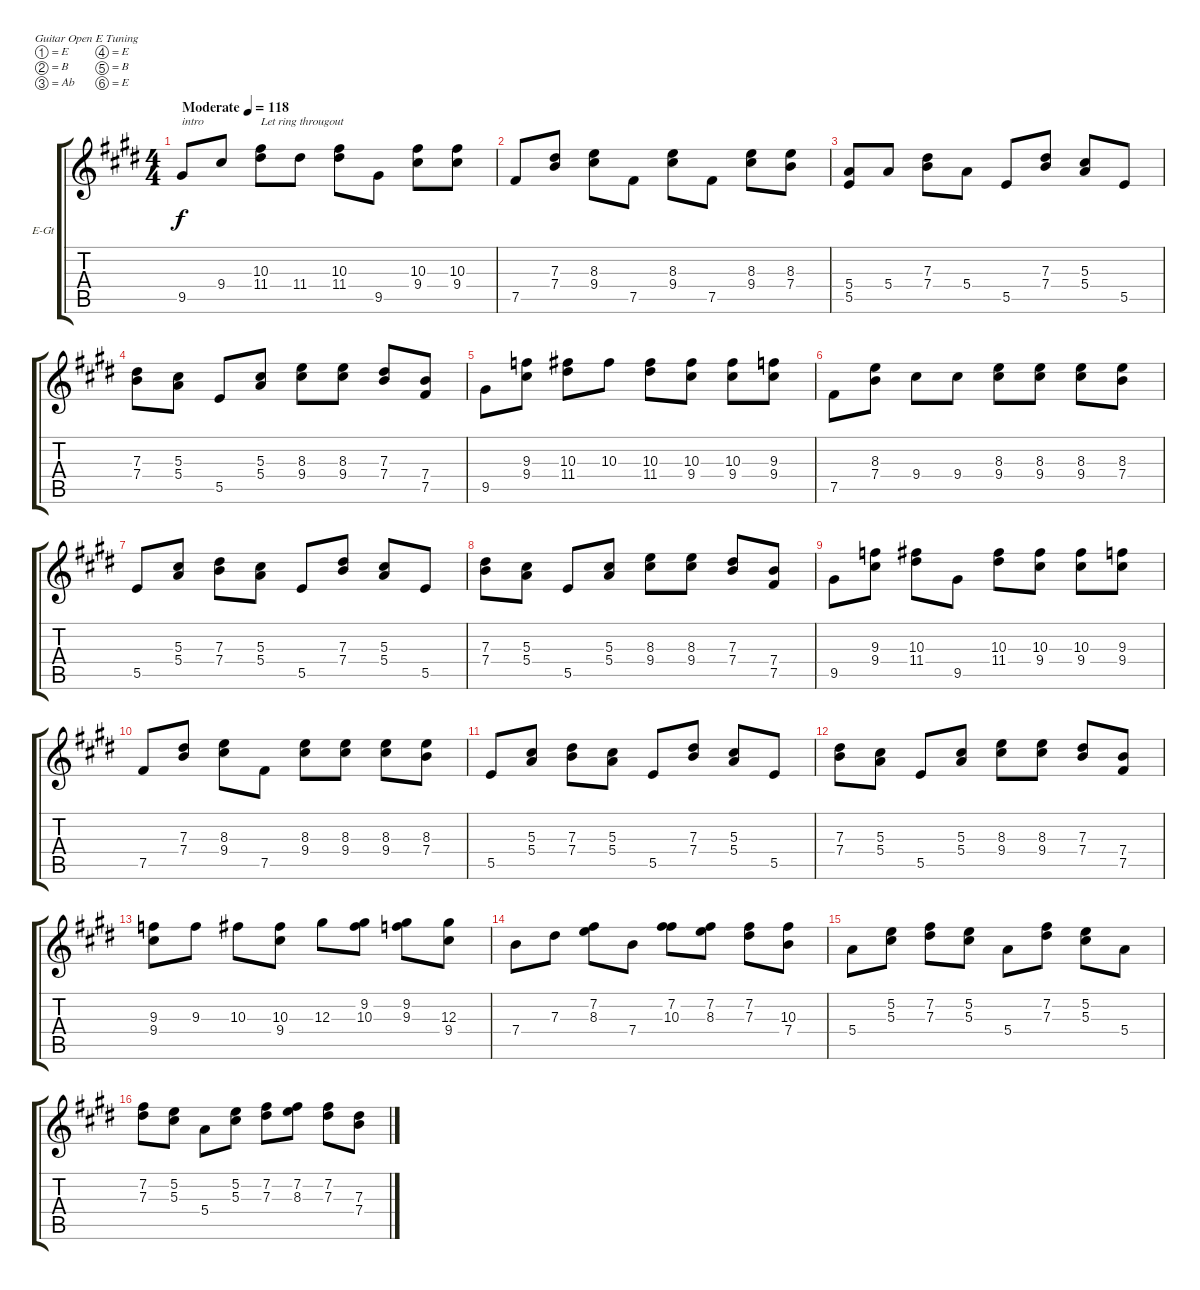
\bracketExtendMode groupsimilarinstruments
\firstSystemTrackNameOrientation horizontal
\otherSystemsTrackNameOrientation horizontal
\track ("Rythm (Dbl Track)" "E-Gt") {instrument electricguitarjazz}
\staff {score tabs}
\tuning (E4 B3 Ab3 E3 B2 E2)
\ts (4 4)
\beaming (8 2 2 2 2)
\tempo (118 "Moderate")
\clef g2
\ks e
9.5.8{txt "intro" dy f instrument electricguitarjazz} 9.4.8 (10.3 11.4).8{txt "Let ring througout"} 11.4.8 (10.3 11.4).8 9.5.8 (10.3 9.4).8 (10.3 9.4).8 |
7.5.8 (7.3 7.4).8 (8.3 9.4).8 7.5.8 (8.3 9.4).8 7.5.8 (8.3 9.4).8 (8.3 7.4).8 |
(5.4 5.5).8 5.4.8 (7.3 7.4).8 5.4.8 5.5.8 (7.3 7.4).8 (5.3 5.4).8 5.5.8 |
(7.3 7.4).8 (5.3 5.4).8 5.5.8 (5.3 5.4).8 (8.3 9.4).8 (8.3 9.4).8 (7.3 7.4).8 (7.4 7.5).8 |
9.5.8 (9.3 9.4).8 (10.3 11.4).8 10.3.8 (10.3 11.4).8 (10.3 9.4).8 (10.3 9.4).8 (9.3 9.4).8 |
7.5.8 (8.3 7.4).8 9.4.8 9.4.8 (8.3 9.4).8 (8.3 9.4).8 (8.3 9.4).8 (8.3 7.4).8 |
5.5.8 (5.3 5.4).8 (7.3 7.4).8 (5.3 5.4).8 5.5.8 (7.3 7.4).8 (5.3 5.4).8 5.5.8 |
(7.3 7.4).8 (5.3 5.4).8 5.5.8 (5.3 5.4).8 (8.3 9.4).8 (8.3 9.4).8 (7.3 7.4).8 (7.4 7.5).8 |
9.5.8 (9.3 9.4).8 (10.3 11.4).8 9.5.8 (10.3 11.4).8 (10.3 9.4).8 (10.3 9.4).8 (9.3 9.4).8 |
7.5.8 (7.3 7.4).8 (8.3 9.4).8 7.5.8 (8.3 9.4).8 (8.3 9.4).8 (8.3 9.4).8 (8.3 7.4).8 |
5.5.8 (5.3 5.4).8 (7.3 7.4).8 (5.3 5.4).8 5.5.8 (7.3 7.4).8 (5.3 5.4).8 5.5.8 |
(7.3 7.4).8 (5.3 5.4).8 5.5.8 (5.3 5.4).8 (8.3 9.4).8 (8.3 9.4).8 (7.3 7.4).8 (7.4 7.5).8 |
(9.3 9.4).8 9.3.8 10.3.8 (10.3 9.4).8 12.3.8 (9.2 10.3).8 (9.2 9.3).8 (12.3 9.4).8 |
7.4.8 7.3.8 (7.2 8.3).8 7.4.8 (7.2 10.3).8 (7.2 8.3).8 (7.2 7.3).8 (10.3 7.4).8 |
5.4.8 (5.2 5.3).8 (7.2 7.3).8 (5.2 5.3).8 5.4.8 (7.2 7.3).8 (5.2 5.3).8 5.4.8 |
(7.2 7.3).8 (5.2 5.3).8 5.4.8 (5.2 5.3).8 (7.2 7.3).8 (7.2 8.3).8 (7.2 7.3).8 (7.3 7.4).8
